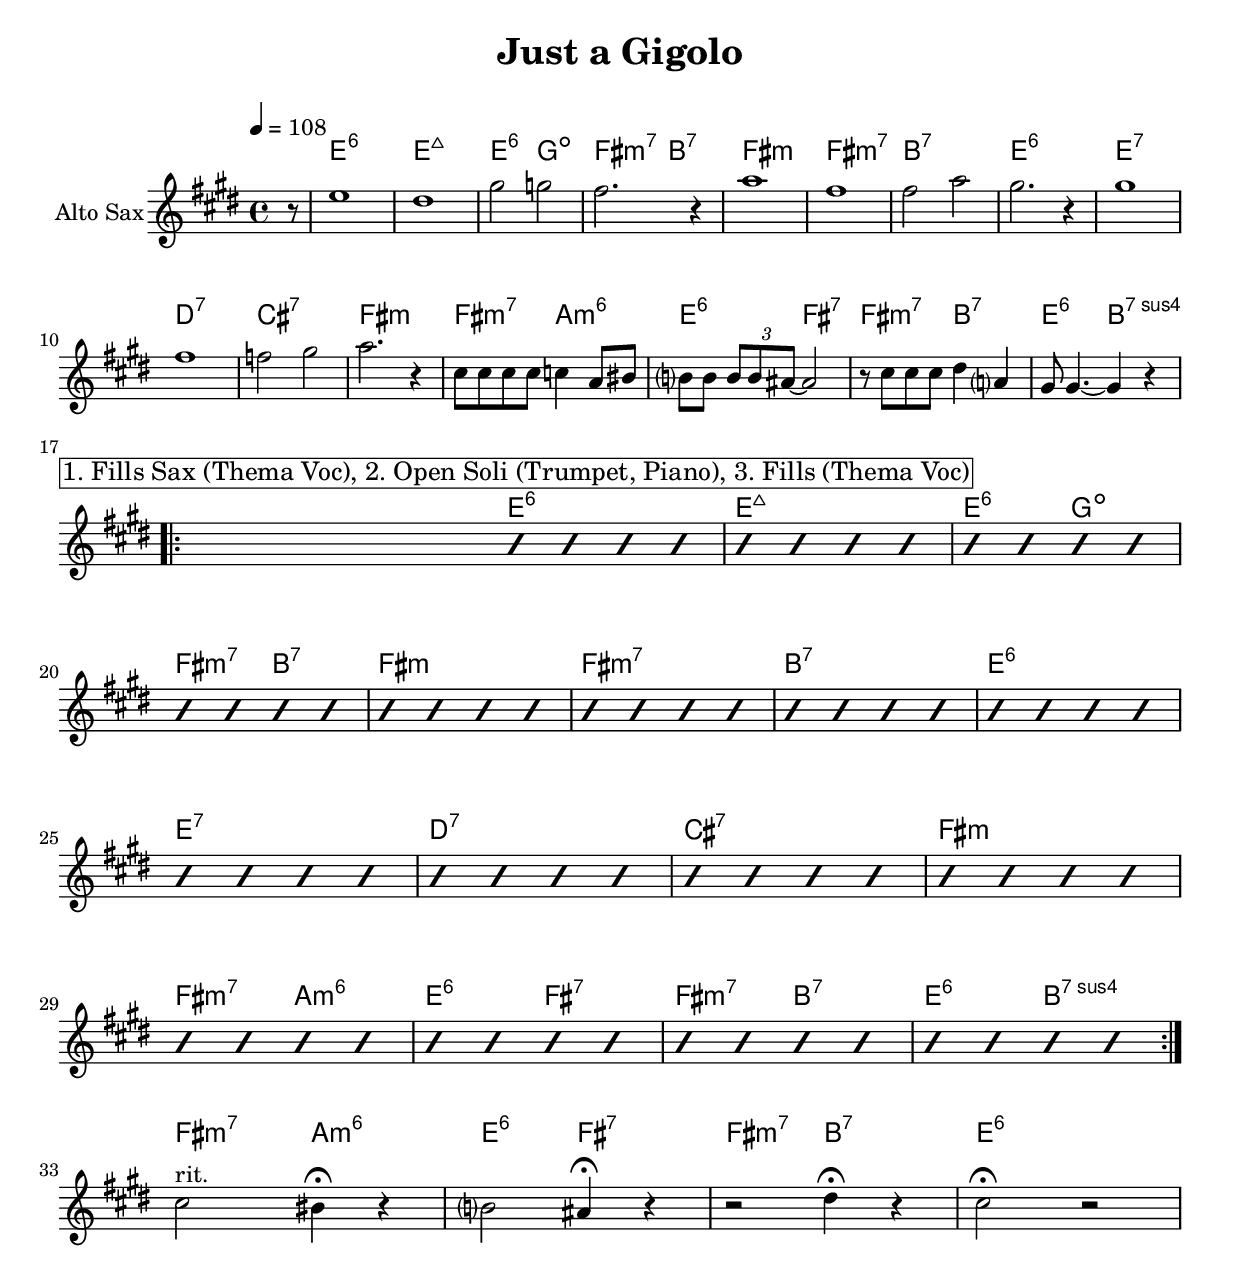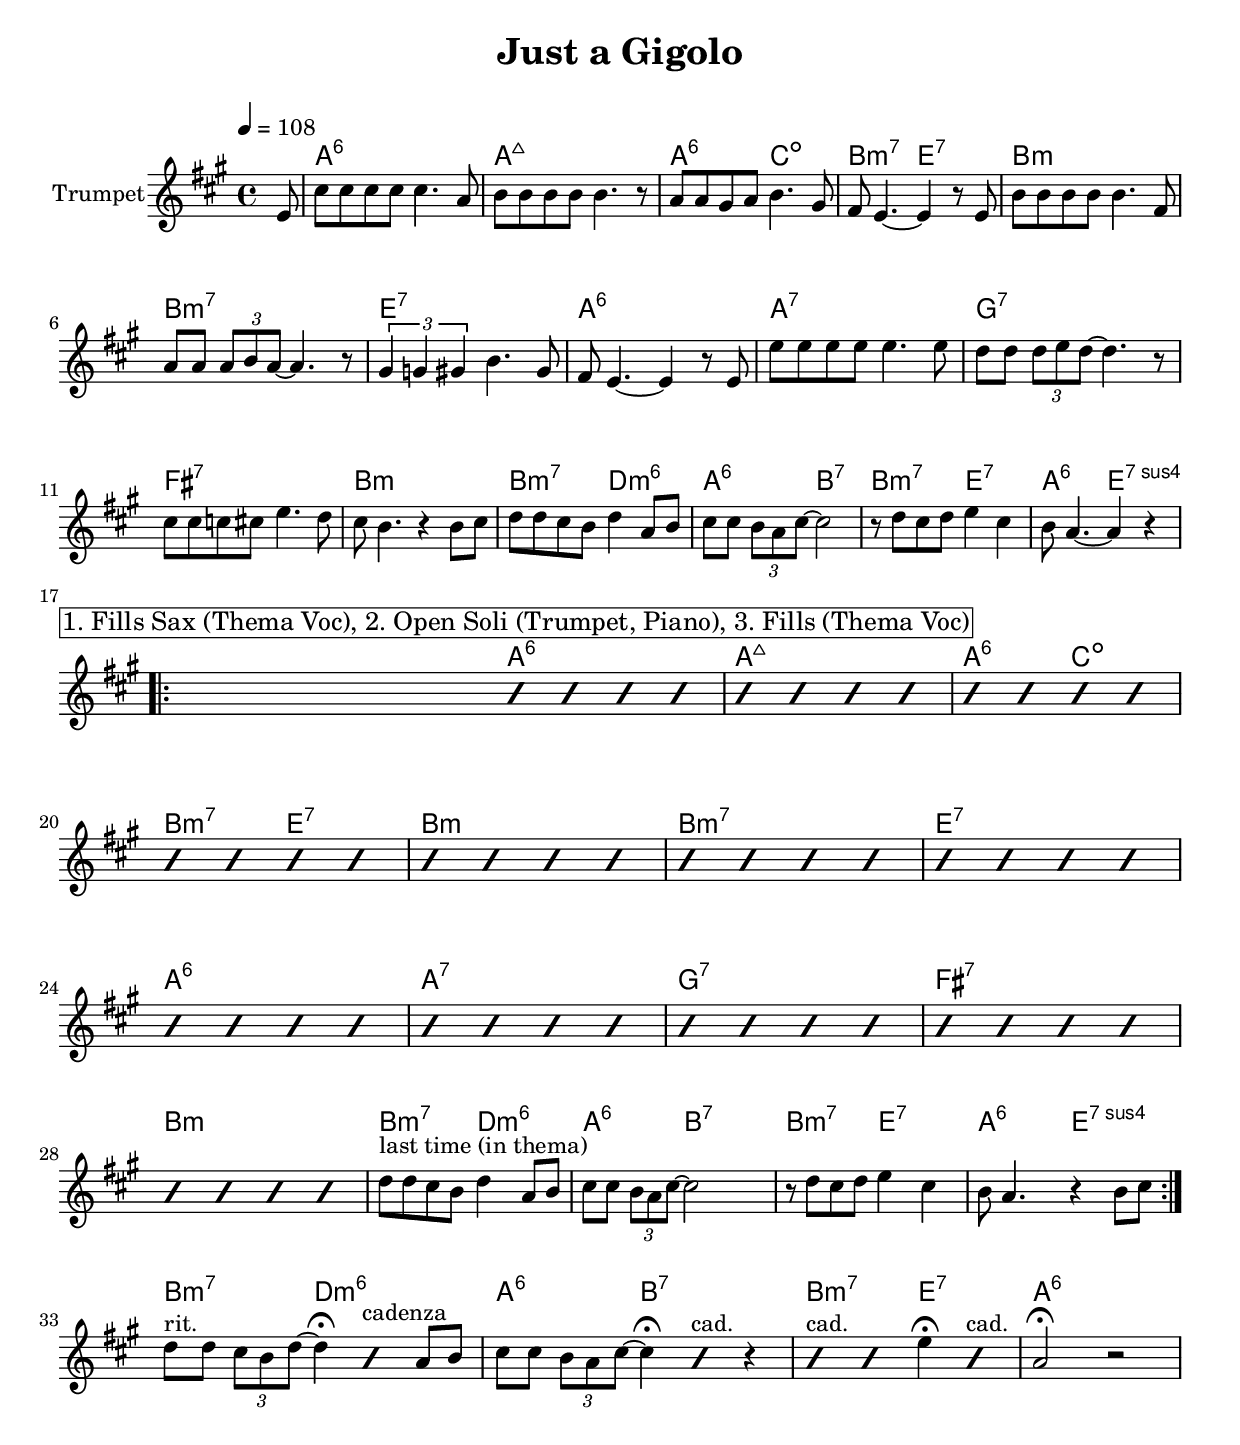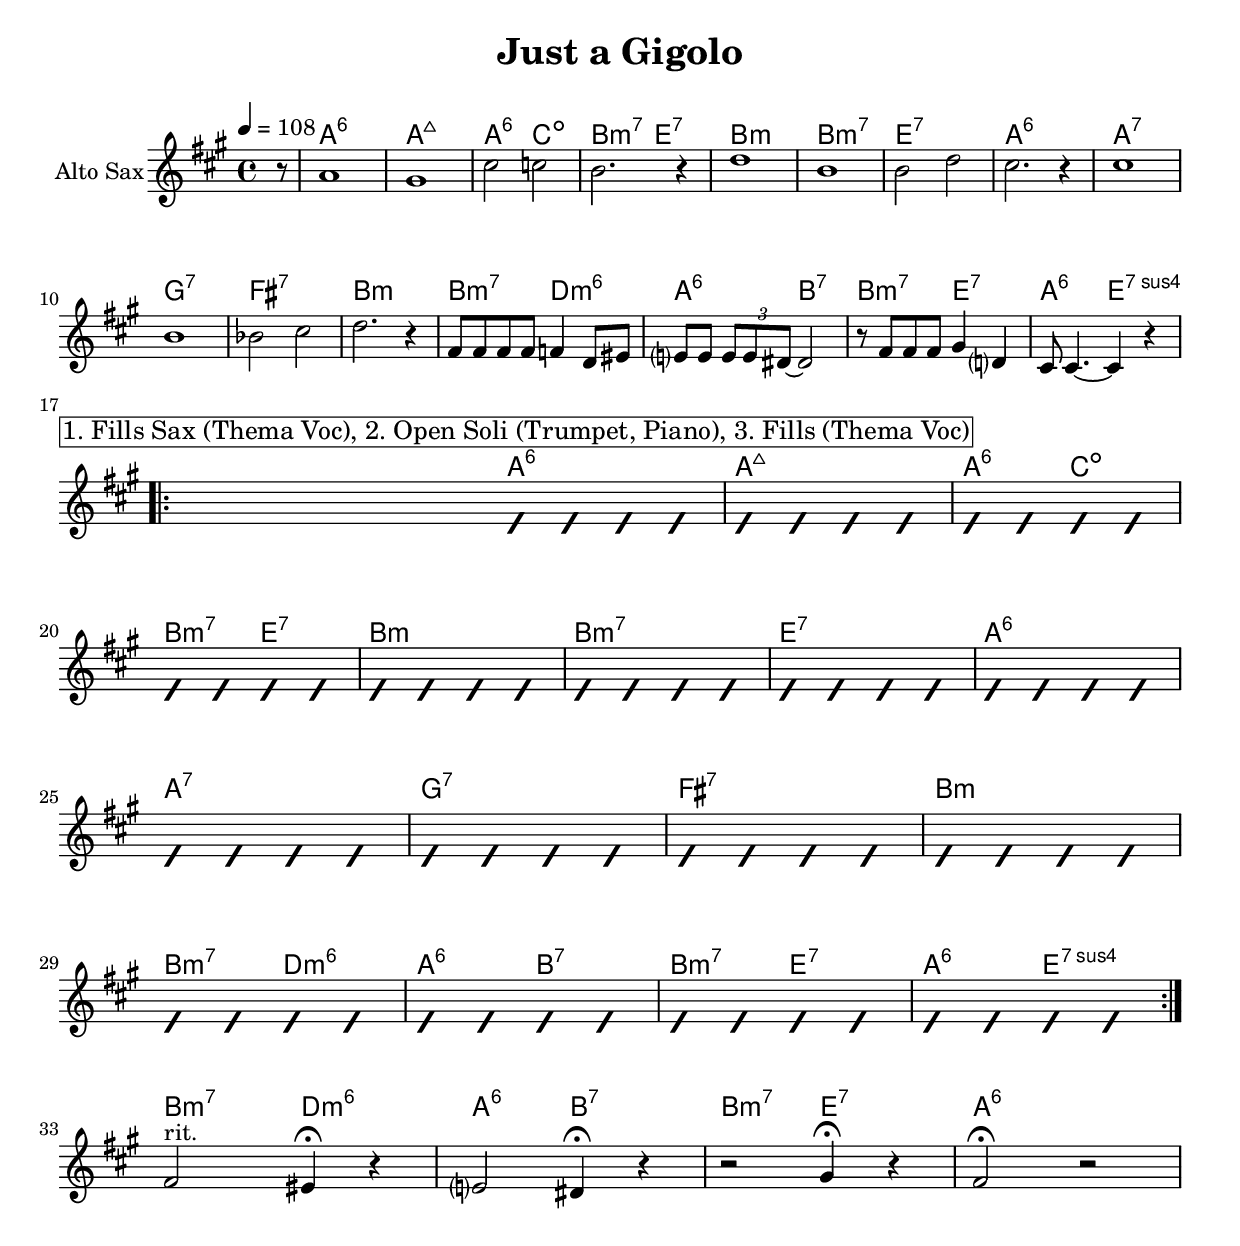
#(ly:set-option 'relative-includes #t)
\include "lib.ly"

\header {
  title = "Just a Gigolo"
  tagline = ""
}

\paper {
  markup-system-spacing #'padding = #3 %space after title
}

global = {
  \time 4/4
  \key g \major
  \clef "violin"
  \set Score.skipBars = ##t % combine multi-rests
  \accidentalStyle "modern-voice-cautionary" % print some reduntant accidentals in parenthesis, e.g. (#)
}

structure = {
  \tempo 4 = 108
  \partial 8 s8
  s1*16
  s1*16
  s1^"rit."
  s1*3
}

remarks = \lyricmode {
  \skip 8
  \skip 1*16
  \markupBox "1. Fills Sax (Thema Voc), 2. Open Soli (Trumpet, Piano), 3. Fills (Thema Voc)"
}

chorusChords = \chordmode {
  g1:6 g:maj7 g2:6 bes:dim a:m7 d:7
  a1:m a:m7 d:7 g:6
  g:7 f:7 e:7 a:m
  a2:m7 c:m6 g:6 a:7 a:m7 d:7 g:6 d:7sus4
}

codaChordsTp = \chordmode {
  a2:m7 c:m6 s4 g2:6 a:7 s4 a2:m7 d:7 g:6
}

codaChordsAs = \chordmode {
  a2:m7 c:m6 g2:6 a:7 a2:m7 d:7 g:6
}


theChords = {
  \partial 8 s8
  \chorusChords
  \set Score.proportionalNotationDuration = #(ly:make-moment 1 8 )
  \chorusChords
  \unset Score.proportionalNotationDuration
}

trumpetChords = \transpose bes c {\theChords \codaChordsTp}
altoChords = \transpose es c {\theChords \codaChordsAs}

slTp = \relative c''' { a4 }
slAs = \relative c'' { d4 }
slbTp = \repeat unfold 4 \slTp
slbAs = \repeat unfold 4 \slAs

trumpet = \transpose bes c \relative c''' {
  \global
  \set Staff.instrumentName = #"Trumpet"
  \partial 8 d,8
  b' b b b b4. g8 | a a a a a4. r8 | g8 g fis g a4. fis8 | e d4.~ d4 r8 d8 |
  a' a a a a4. e8 | g g \tuplet 3/2 {g a g~} g4. r8 | \tuplet 3/2 {fis4 f fis} a4. fis8 | e d4.~ d4 r8 d8 |
  d' d d d d4. d8 | c c \tuplet 3/2 {c d c~} c4. r8 | b b bes b d4. c8 | b a4. r4 a8 b |
  c c b a c4 g8 a | b b \tuplet 3/2 {a g b~} b2 | r8 c b c d4 b | a8 g4.~ g4 r |

  \repeat volta 2 {
    \slash
    \repeat unfold 12 \slbTp
    \endSlash
    c8^"last time (in thema)" c b a c4 g8 a | b b \tuplet 3/2 {a g b~} b2 | r8 c b c d4 b | a8 g4. r4 a8 b |
  }
  c c \tuplet 3/2 {b a c~} c4\fermata
     \cadenzaOn \slash a4^"cadenza" \endSlash \cadenzaOff
   g8 a | b b \tuplet 3/2 {a g b~} b4\fermata
     \cadenzaOn \slash a4^"cad." \endSlash \cadenzaOff
   r4 | \slash a4^"cad." a4 \endSlash d4\fermata \slash a4^"cad." \endSlash | g2\fermata r2 |
}


breaksTp = {
  \partial 8
  s8
  s1*16 \break
  s1*16 \break
}

altoSax = \transpose es c \relative c''' {
  \global
  \set Staff.instrumentName = #"Alto Sax"
  \partial 8 r8
  g1 | fis | b2 bes | a2. r4 |
  c1 | a | a2 c | b2. r4 |
  b1 | a | as2 b | c2. r4 |
  e,8 e e e es4 c8 dis | d d \tuplet 3/2 {d d cis~} cis2 | r8 e e e fis4 c | b8 b4.~ b4 r

  \repeat volta 2 {
    \slash
    \repeat unfold 16 \slbAs
    \endSlash
  }
  
  e2 dis4\fermata r | d2 cis4\fermata r | r2 fis4\fermata r | e2\fermata r | 
}

breaksAs = {
  \partial 8
  s8
  s1*16 \break
  s1*16 \break
}

% \book {
%   \score {
%     % \midi { }
%     <<
%       \lyricsAbove \remarks
%       \new ChordNames \trumpetChords
%       \new Staff = "trumpet" <<
%         \structure
%         \trumpet
%       >>
%       % \new Staff \trumpet
%       \new ChordNames \altoChords
%       \new Staff = "altoSax" <<
%         \altoSax
%       >>
%     >>
%   }
% }
\book {
  \bookOutputSuffix "tp"
  \paper {
    system-system-spacing #'basic-distance = #16 % increase space
    % fit on one page
    % system-system-spacing = #'(
    %   (basic-distance . 10)
    %   (minimum-distance . 0)
    %   (padding . 0)
    %   (stretchability . 0))
  }
  \score {
    <<
      \lyricsAbove \remarks
      \new ChordNames \trumpetChords
      \new Staff = "trumpet" <<
        \structure
        \breaksTp
        \trumpet
      >>
    >>
  }
}
\book {
  \bookOutputSuffix "as"
  \paper {
    system-system-spacing #'basic-distance = #16 % increase space
  }
  \score {
    <<
      \lyricsAbove \remarks
      \new ChordNames \altoChords
      \new Staff = "altoSax" <<
        \structure
        \breaksAs
        \altoSax
      >>
    >>
  }
}

tenorSax = \transpose bes es \altoSax
tenorChords = \transpose bes es \altoChords
\book {
  \bookOutputSuffix "ts"
  \paper {
    system-system-spacing #'basic-distance = #16 % increase space
  }
  \score {
    <<
      \lyricsAbove \remarks
      \new ChordNames \tenorChords
      \new Staff = "tenorSax" <<
        \structure
        \breaksAs
        \tenorSax
      >>
    >>
  }
}
